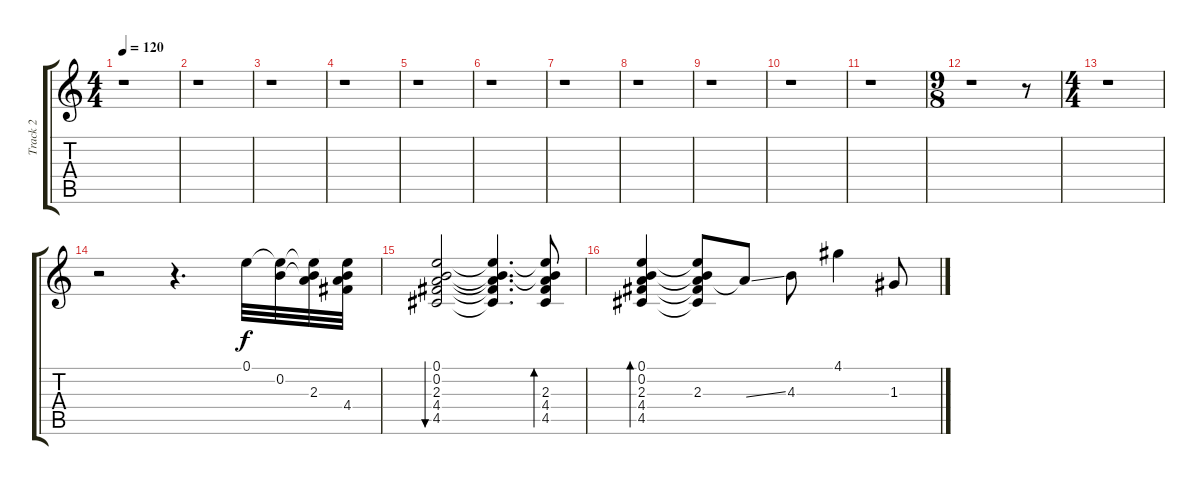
\track ("Track 2" "Track 2") {instrument overdrivenguitar}
\staff {score tabs}
\tuning (E4 B3 G3 D3 A2 E2) {hide}
\ts (4 4)
\tempo 120
\clef g2
\ks c
r.1{dy f} |
r.1 |
r.1 |
r.1 |
r.1 |
r.1 |
r.1 |
r.1 |
r.1 |
r.1 |
r.1 |
\ts (9 8)
r.1 r.8 |
\ts (4 4)
r.1 |
r.2 r.4{d} 0.1.32 (0.1{t} 0.2).32 (0.1{t} 0.2{t} 2.3).32 (0.1{t} 0.2{t} 2.3{t} 4.4).32 |
(0.1 0.2 2.3 4.4 4.5).2{bu 120} (0.1{t} 0.2{t} 2.3{t} 4.4{t} 4.5{t}).4{d} (0.1{t} 0.2{t} 2.3 4.4 4.5).8{bd 120} |
(0.1 0.2 2.3 4.4 4.5).4{bd 120} (0.1{t} 0.2{t} 2.3 4.4{t} 4.5{t}).8 2.3{ss t}.8 4.3.8 4.1.4 1.3.8
